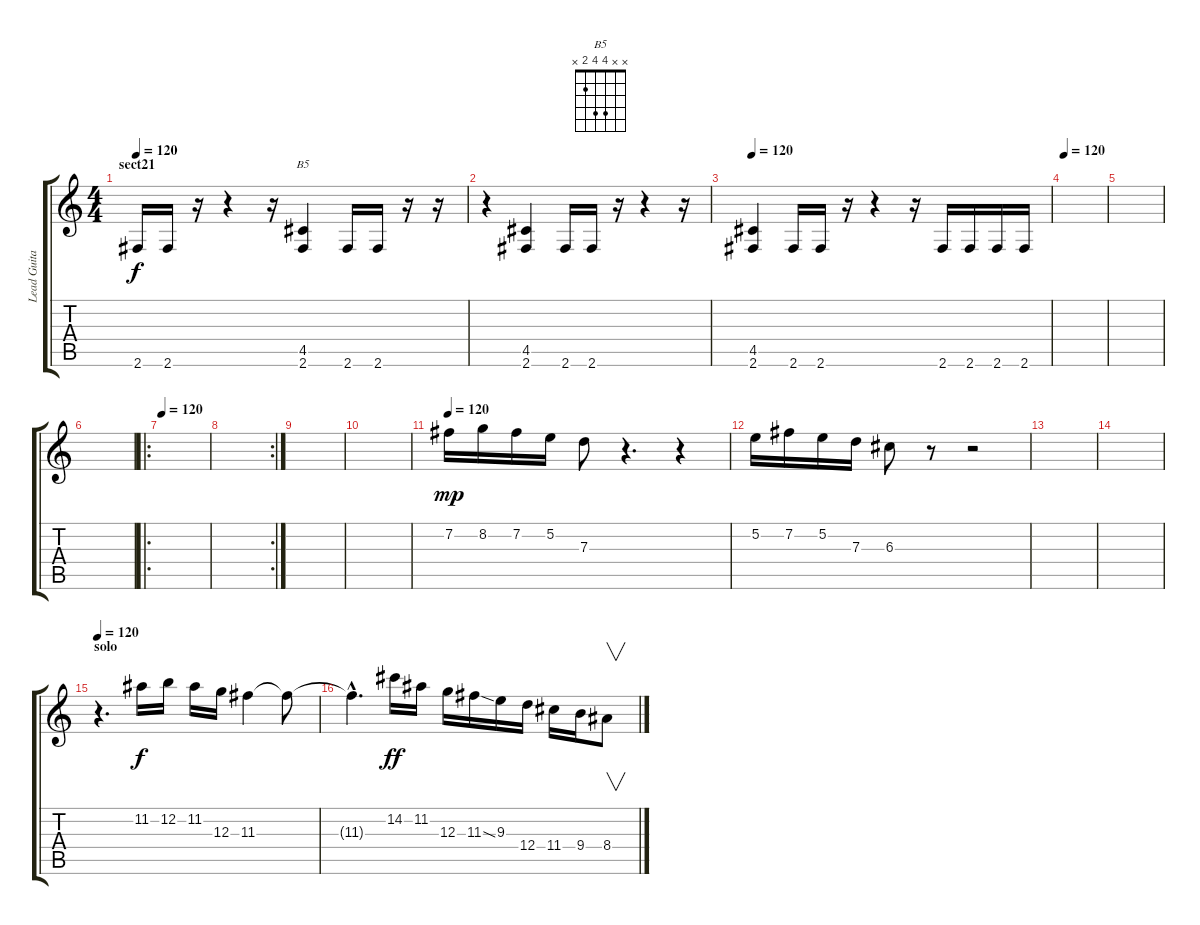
\track ("Lead Guitar" "Lead Guita") {instrument overdrivenguitar}
\staff {score tabs}
\tuning (E4 B3 G3 D3 A2 E2) {hide}
\chord ("B5" x x 4 4 2 x)
\ts (4 4)
\section ("" "sect21")
\tempo 120
\clef g2
\ks c
2.6.16{dy f} 2.6.16 r.16 r.4 r.16 (4.5 2.6).4{ch "B5"} 2.6.16 2.6.16 r.16 r.16 |
r.4 (4.5 2.6).4 2.6.16 2.6.16 r.16 r.4 r.16 |
\tempo 120
(4.5 2.6).4 2.6.16 2.6.16 r.16 r.4 r.16 2.6.16 2.6.16 2.6.16 2.6.16 |
\tempo 120
|
|
|
\ro
\tempo 105
\tempo 120
|
\rc 2
|
|
|
\tempo 120
7.2.16{dy mp} 8.2.16 7.2.16 5.2.16 7.3.8 r.4{d} r.4 |
5.2.16 7.2.16 5.2.16 7.3.16 6.3.8 r.8 r.2 |
|
|
\section ("" "solo")
\tempo 120
r.4{d volume 14} 11.2.16{dy f} 12.2.16 11.2.16 12.3.16 11.3.4 11.3{t}.8 |
11.3{hac t}.4{d} 14.2.16{dy ff} 11.2.16 12.3.16 11.3{ss}.16 9.3.16 12.4.16 11.4.16 9.4.16 8.4.8{v}
